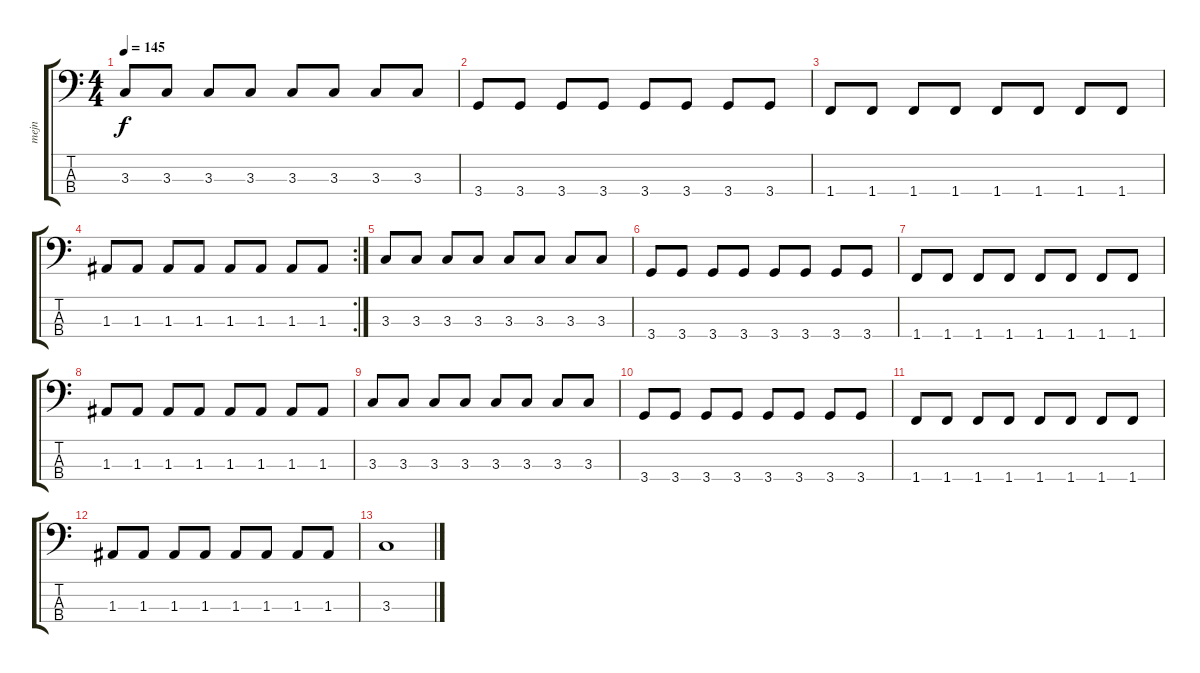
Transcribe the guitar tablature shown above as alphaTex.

\track ("mejn" "mejn") {instrument electricbassfinger}
\staff {score tabs}
\tuning (G2 D2 A1 E1) {hide}
\ts (4 4)
\tempo 145
\clef f4
\ks c
3.3.8{dy f} 3.3.8 3.3.8 3.3.8 3.3.8 3.3.8 3.3.8 3.3.8 |
3.4.8 3.4.8 3.4.8 3.4.8 3.4.8 3.4.8 3.4.8 3.4.8 |
1.4.8 1.4.8 1.4.8 1.4.8 1.4.8 1.4.8 1.4.8 1.4.8 |
\rc 2
1.3.8 1.3.8 1.3.8 1.3.8 1.3.8 1.3.8 1.3.8 1.3.8 |
3.3.8 3.3.8 3.3.8 3.3.8 3.3.8 3.3.8 3.3.8 3.3.8 |
3.4.8 3.4.8 3.4.8 3.4.8 3.4.8 3.4.8 3.4.8 3.4.8 |
1.4.8 1.4.8 1.4.8 1.4.8 1.4.8 1.4.8 1.4.8 1.4.8 |
1.3.8 1.3.8 1.3.8 1.3.8 1.3.8 1.3.8 1.3.8 1.3.8 |
3.3.8 3.3.8 3.3.8 3.3.8 3.3.8 3.3.8 3.3.8 3.3.8 |
3.4.8 3.4.8 3.4.8 3.4.8 3.4.8 3.4.8 3.4.8 3.4.8 |
1.4.8 1.4.8 1.4.8 1.4.8 1.4.8 1.4.8 1.4.8 1.4.8 |
1.3.8 1.3.8 1.3.8 1.3.8 1.3.8 1.3.8 1.3.8 1.3.8 |
3.3.1
